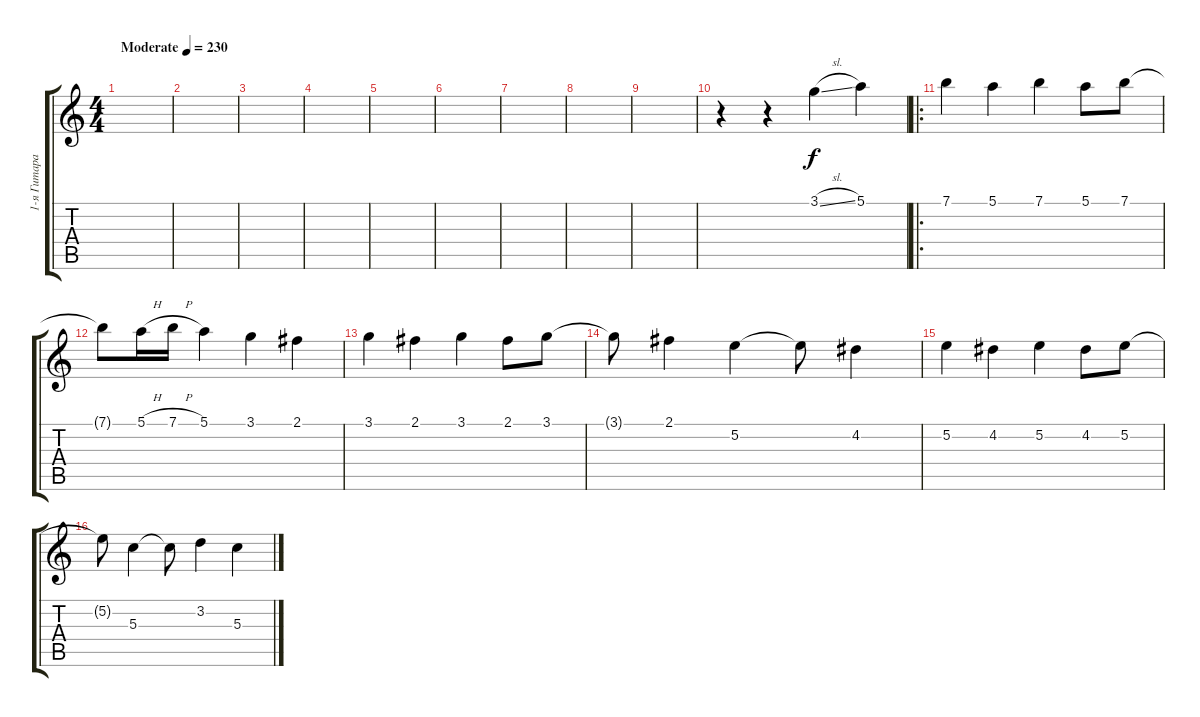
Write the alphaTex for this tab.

\track ("1-я Гитара Соло" "1-я Гитара") {instrument acousticguitarsteel}
\staff {score tabs}
\tuning (E4 B3 G3 D3 A2 E2) {hide}
\ts (4 4)
\tempo (230 "Moderate")
\clef g2
\ks c
|
|
|
|
|
|
|
|
|
r.4 r.4 3.1{sl}.4 5.1.4 |
\ro
7.1.4 5.1.4 7.1.4 5.1.8 7.1.8 |
7.1{t}.8 5.1{h}.16 7.1{h}.16 5.1.4 3.1.4 2.1.4 |
3.1.4 2.1.4 3.1.4 2.1.8 3.1.8 |
3.1{t}.8 2.1.4 5.2.4 5.2{t}.8 4.2.4 |
5.2.4 4.2.4 5.2.4 4.2.8 5.2.8 |
5.2{t}.8 5.3.4 5.3{t}.8 3.2.4 5.3.4
